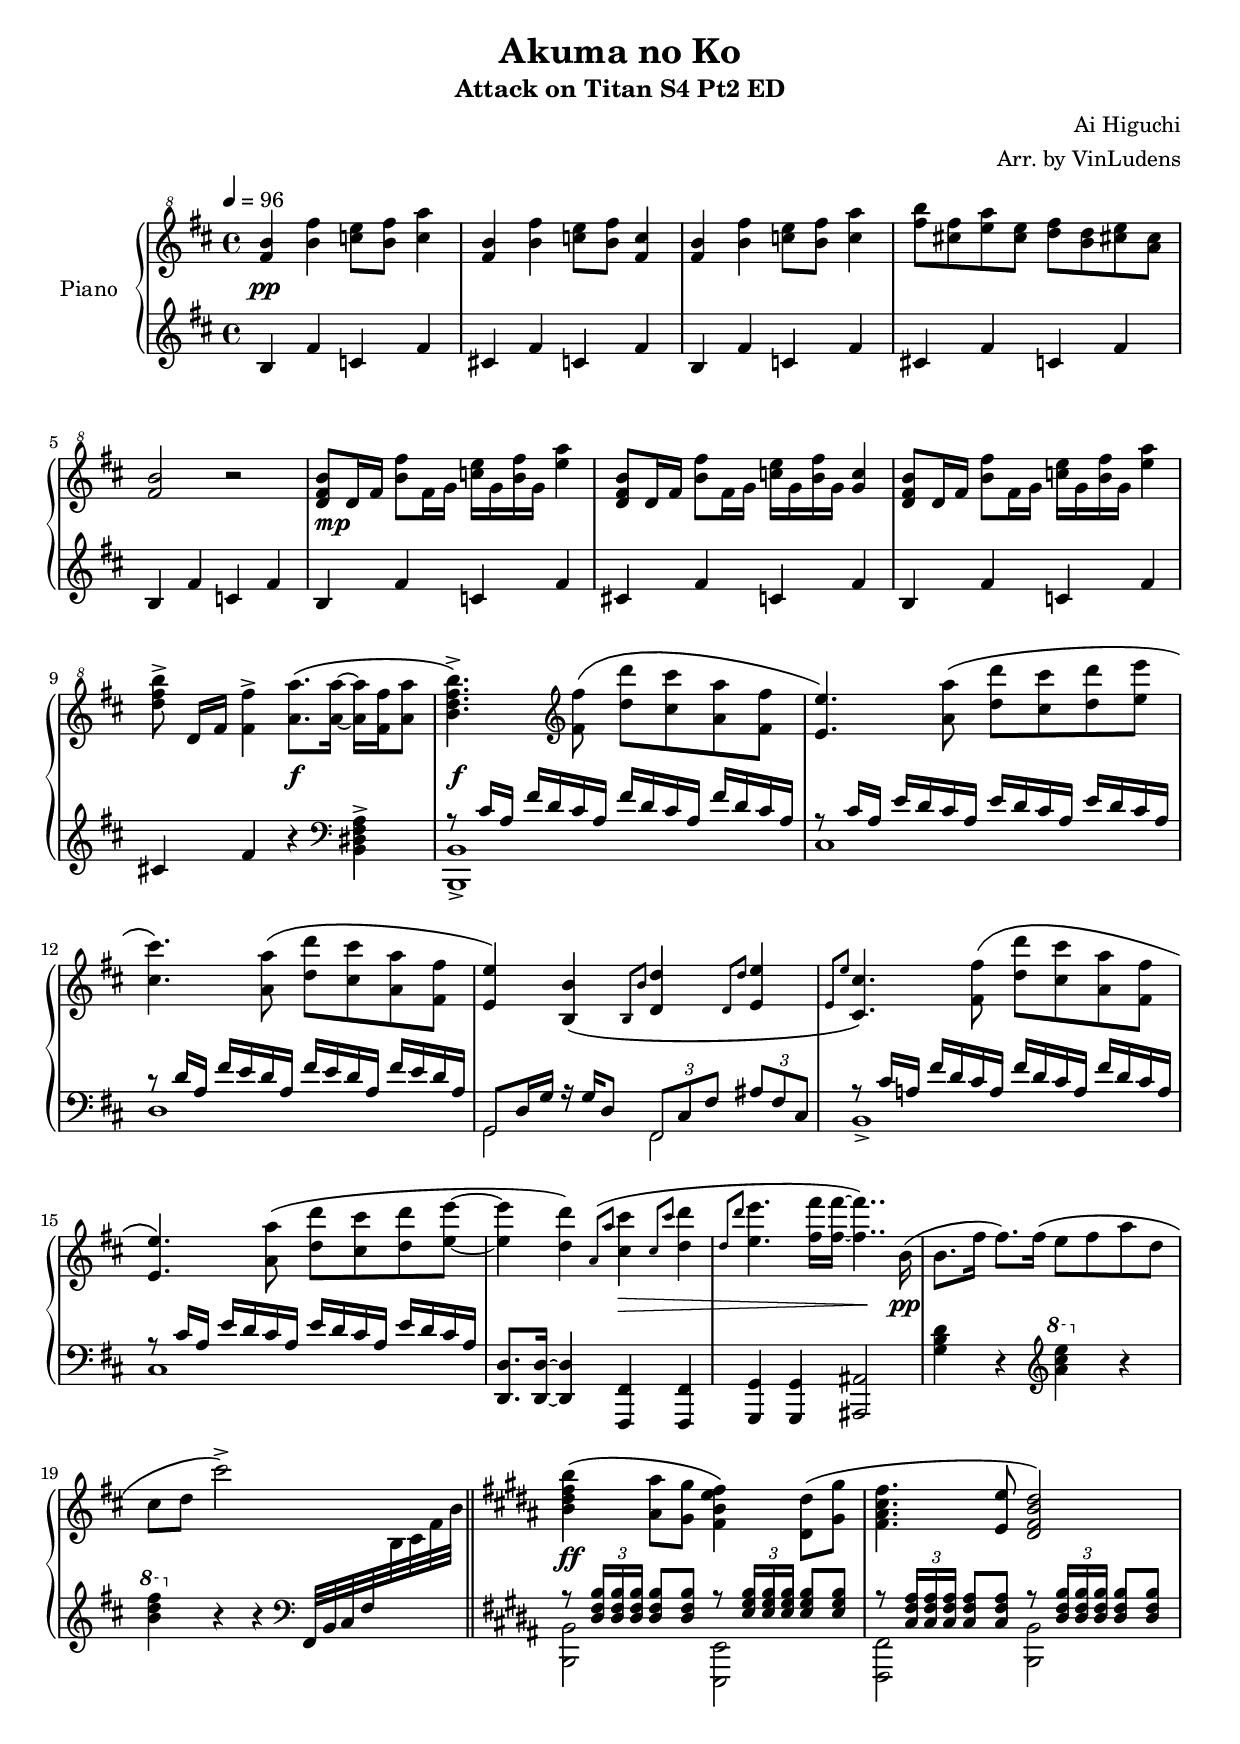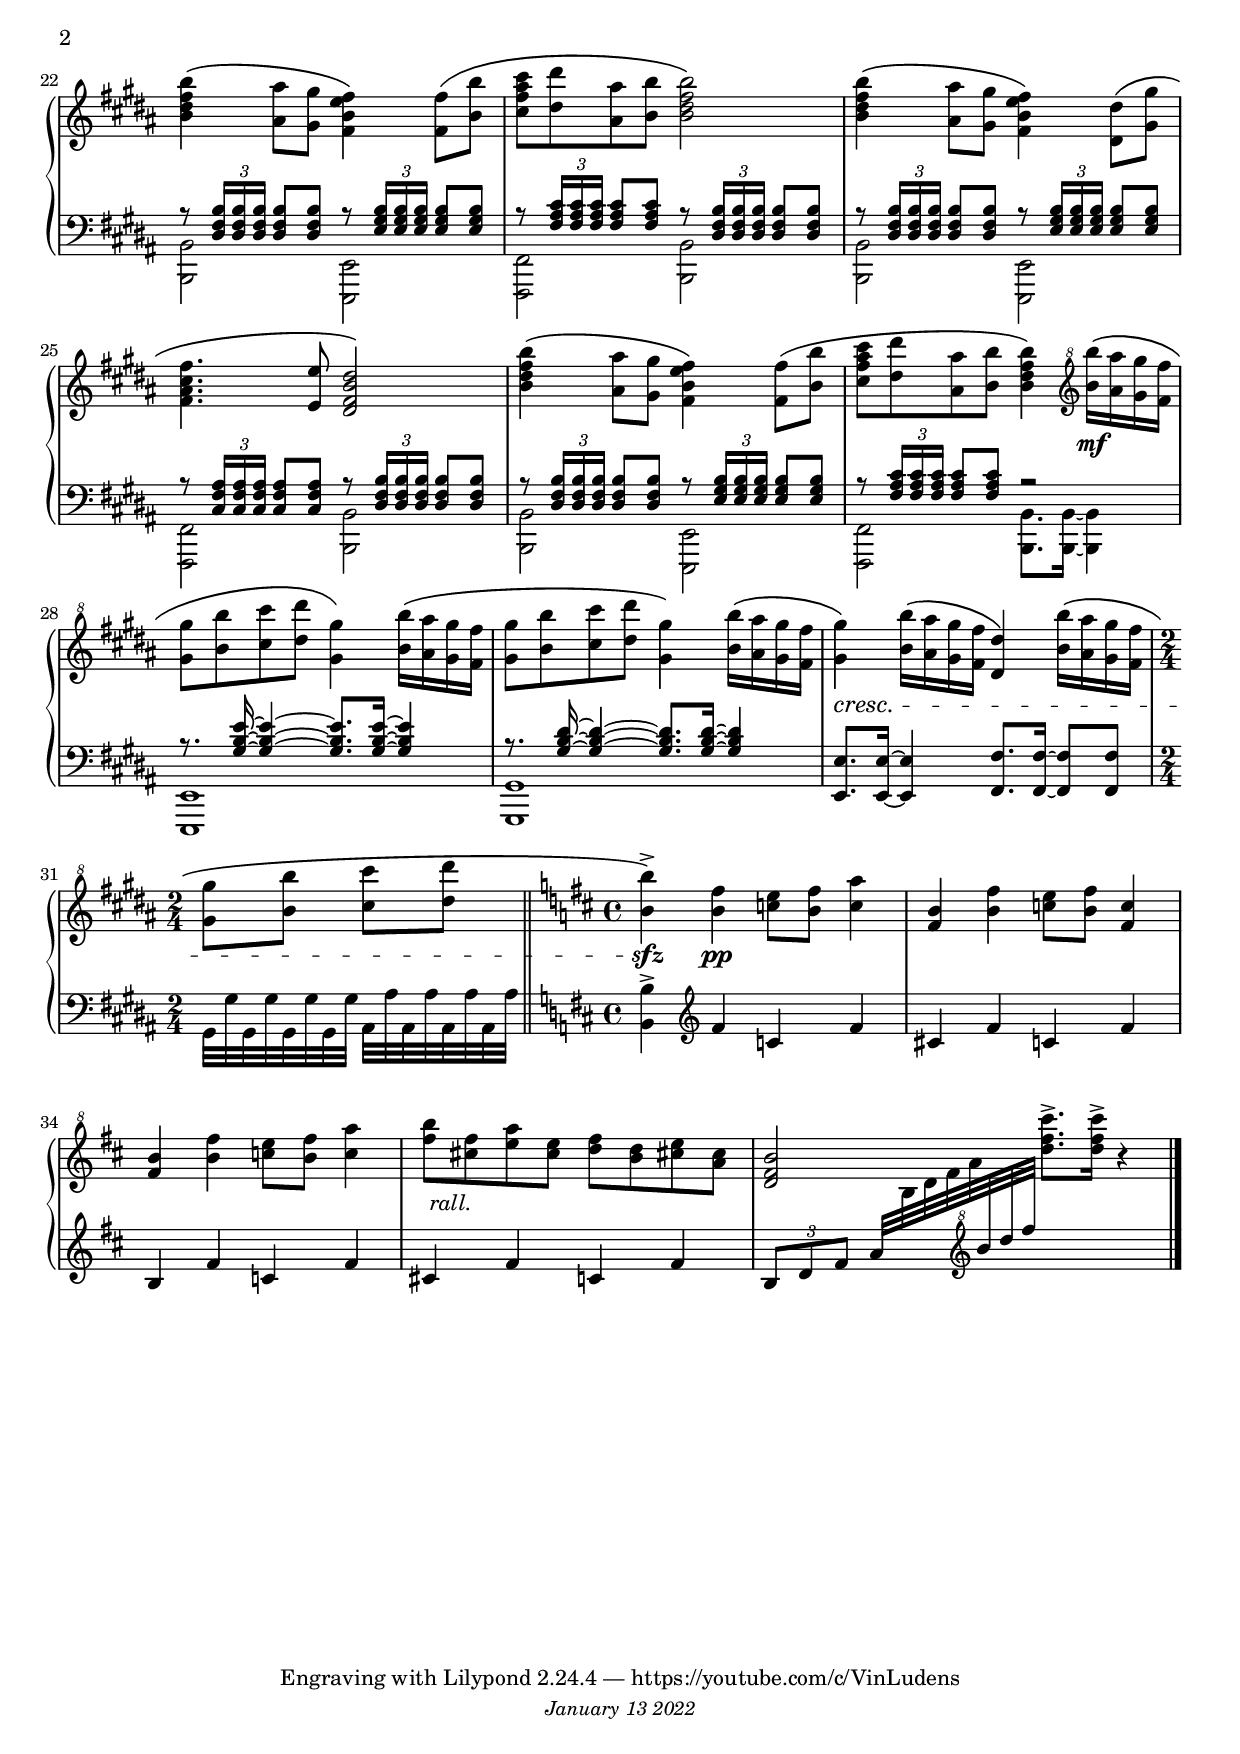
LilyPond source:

\version "2.22.1"

date = #(strftime "%B %d %Y" (localtime (current-time)))
\header {
  title = "Akuma no Ko"
  subtitle = "Attack on Titan S4 Pt2 ED"
  %instrument = "Piano"
  composer = "Ai Higuchi"
  arranger = "Arr. by VinLudens"
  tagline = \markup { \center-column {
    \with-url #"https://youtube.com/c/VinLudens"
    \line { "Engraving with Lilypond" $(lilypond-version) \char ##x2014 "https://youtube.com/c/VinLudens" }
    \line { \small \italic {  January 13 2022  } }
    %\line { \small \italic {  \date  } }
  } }
}

#(set-global-staff-size 19)
%showLastLength = R1 * 10

\paper {
  #(set-paper-size "a4")
}

\version "2.22.1"


global = {
  \key b \minor
  \time 4/4
  \tempo 4 = 96
}

%{
Some other usefull commands

Staves -------------------------------------------------------------------------

Use this to put notes into another staff
  \change Staff = "left" \voiceOne 

Notes --------------------------------------------------------------------------

Use this to merge heads
  \mergeDifferentlyHeadedOn
  \mergeDifferentlyDottedOn

Feathered beams for in-/decreasing tempo
  \override Beam.grow-direction = #LEFT or #RIGHT or #'()
  \featherDurations #(ly:make-moment f/l) { music expr }
NOTE: f/l represents the ratio between the durations of the
      first and last notes in the group

Arpeggios ----------------------------------------------------------------------

Use this to create cross-staff arpeggios
  \once \set PianoStaff.connectArpeggios = ##t

Using ties with arpeggios
  \set tieWaitForNote = ##t

Shape of Ties in Chords --------------------------------------------------------

Bug Report: https://gitlab.com/lilypond/lilypond/-/issues/1789
Using the '[-]\shape displacements item' command on a tie within a chord will
only apply the shape to the first tie. Workaround proposed in the Bug Report is
to set the ties explicitly such that we can avoid using the TieColumn object.

  < c~ e~ g~ > \once\override Tie.Column.positioning-done = #'() q

NOTE from bug report:
if we use \once, we have to put it at the time-step where the ties *complete*

Modifying broken spanners ------------------------------------------------------

Use the following to modify the parts of a broken spanner (i.e. line break)
  [-]\alterBroken property values item
This is an example of repositioning a broken phrasing slur
  \once\alterBroken positions #'((2.5 . 4) (5 . 2.5)) PhrasingSlur

Collision ----------------------------------------------------------------------

use this to suppress the warning about clashing notes. Please note that this
does not just suppress warnings but stops LilyPond trying to resolve
collisions at all and so may have unintended results unless used with care.

  ignore = \override NoteColumn.ignore-collision = ##t
use: \ignore { ... }

Ottavation ---------------------------------------------------------------------

http://lilypond.org/doc/v2.18/Documentation/notation/displaying-pitches#ottava-brackets 
Use this if you have multiple voices and an ottava that makes unwanted displacements.
     
  --> normal music
  \set Staff.ottavation = #"8vb"
  \once \override Staff.OttavaBracket.direction = #DOWN
  \set Voice.middleCPosition = #(+ 6 7)
  --> "ottavated" music
  \unset Staff.ottavation
  \unset Voice.middleCPosition
  --> normal music
%}

\version "2.22.1"
\version "2.22.1"


global = {
  \key b \minor
  \time 4/4
  \tempo 4 = 96
}

%{
Some other usefull commands

Staves -------------------------------------------------------------------------

Use this to put notes into another staff
  \change Staff = "left" \voiceOne 

Notes --------------------------------------------------------------------------

Use this to merge heads
  \mergeDifferentlyHeadedOn
  \mergeDifferentlyDottedOn

Feathered beams for in-/decreasing tempo
  \override Beam.grow-direction = #LEFT or #RIGHT or #'()
  \featherDurations #(ly:make-moment f/l) { music expr }
NOTE: f/l represents the ratio between the durations of the
      first and last notes in the group

Arpeggios ----------------------------------------------------------------------

Use this to create cross-staff arpeggios
  \once \set PianoStaff.connectArpeggios = ##t

Using ties with arpeggios
  \set tieWaitForNote = ##t

Shape of Ties in Chords --------------------------------------------------------

Bug Report: https://gitlab.com/lilypond/lilypond/-/issues/1789
Using the '[-]\shape displacements item' command on a tie within a chord will
only apply the shape to the first tie. Workaround proposed in the Bug Report is
to set the ties explicitly such that we can avoid using the TieColumn object.

  < c~ e~ g~ > \once\override Tie.Column.positioning-done = #'() q

NOTE from bug report:
if we use \once, we have to put it at the time-step where the ties *complete*

Modifying broken spanners ------------------------------------------------------

Use the following to modify the parts of a broken spanner (i.e. line break)
  [-]\alterBroken property values item
This is an example of repositioning a broken phrasing slur
  \once\alterBroken positions #'((2.5 . 4) (5 . 2.5)) PhrasingSlur

Collision ----------------------------------------------------------------------

use this to suppress the warning about clashing notes. Please note that this
does not just suppress warnings but stops LilyPond trying to resolve
collisions at all and so may have unintended results unless used with care.

  ignore = \override NoteColumn.ignore-collision = ##t
use: \ignore { ... }

Ottavation ---------------------------------------------------------------------

http://lilypond.org/doc/v2.18/Documentation/notation/displaying-pitches#ottava-brackets 
Use this if you have multiple voices and an ottava that makes unwanted displacements.
     
  --> normal music
  \set Staff.ottavation = #"8vb"
  \once \override Staff.OttavaBracket.direction = #DOWN
  \set Voice.middleCPosition = #(+ 6 7)
  --> "ottavated" music
  \unset Staff.ottavation
  \unset Voice.middleCPosition
  --> normal music
%}


right = \absolute {
  \global \clef "treble^8"
  <fis'' b''>4 <b'' fis'''> <c''' e'''>8 <b'' fis'''> <c''' a'''>4 |
  <fis'' b''>4 <b'' fis'''> <c''' e'''>8 <b'' fis'''> <fis'' c'''>4 |
  <fis'' b''>4 <b'' fis'''> <c''' e'''>8 <b'' fis'''> <c''' a'''>4 |
  <fis''' b'''>8 <cis''' fis'''> <e''' a'''> <cis''' e'''> <d''' fis'''> <b'' d'''> <cis''' e'''> <a'' cis'''> |
  <fis'' b''>2 r |
  <d'' fis'' b''>8 d''16 fis'' <b'' fis'''>8 fis''16 g'' <c''' e'''> g'' <b'' fis'''> g'' <e''' a'''>4 |
  <d'' fis'' b''>8 d''16 fis'' <b'' fis'''>8 fis''16 g'' <c''' e'''> g'' <b'' fis'''> g'' <g'' c'''>4 |
  <d'' fis'' b''>8 d''16 fis'' <b'' fis'''>8 fis''16 g'' <c''' e'''> g'' <b'' fis'''> g'' <e''' a'''>4 |
  <d''' fis''' b'''>8-> d''16[ fis''] <fis'' fis'''>4-> <a'' a'''>8.\( <a'' a'''>16 ~ 16 <fis'' fis'''> <a'' a'''>8 |
  
  
  <b'' d''' fis''' b'''>4.->\) \clef "treble" \shape #'((0 . -1.5) (0 . 2.5) (0 . -2) (-0.4 . -1.5)) PhrasingSlur <fis' fis''>8\( <d'' d'''> <cis'' cis'''> <a' a''> <fis' fis''> |
  <e' e''>4.\) <a' a''>8\( <d'' d'''> <cis'' cis'''> <d'' d'''> <e'' e'''> |
  <cis'' cis'''>4.\) \shape #'((0 . -0.5) (0 . 1) (0 . -0.5) (0 . 0)) PhrasingSlur <a' a''>8\( <d'' d'''> <cis'' cis'''> <a' a''> <fis' fis''> |
  <e' e''>4\) <b b'>\( \grace { b8 b' } <d' d''>4 \grace { d'8 d'' } <e' e''>4 |
  \grace { e'8 e'' } <cis' cis''>4.\) \shape #'((0 . -1.5) (0 . 2.5) (0 . -1) (0 . 0)) PhrasingSlur <fis' fis''>8\( <d'' d'''> <cis'' cis'''> <a' a''> <fis' fis''> |
  <e' e''>4.\) <a' a''>8\( <d'' d'''> <cis'' cis'''> <d'' d'''> <e'' e'''> ~ |










  4 <d'' d'''>\) \grace { a'8\( a'' } <cis'' cis'''>4 \grace { cis''8 cis''' } <d'' d'''>4 |
  \grace { d''8 d''' } <e'' e'''>4. <fis'' fis'''>16 <fis'' fis'''> ~ 4..\) b'16\( |
  b'8. fis''16 fis''8.\) fis''16\( e''8 fis'' a'' d'' |
  cis'' d'' cis'''2->\) \change Staff = "left" \clef "bass" \once\override Beam.positions = #'(3 . 7.3) \stemUp fis,32 b, cis fis \change Staff = "right" \stemDown b cis' fis' b' \stemNeutral |

  \bar "||" \key b \major

  <b' dis'' fis'' b''>4\( <ais' ais''>8 <gis' gis''> <fis' b' e'' fis''>4\) \once\override PhrasingSlur.positions = #'(2.5 . 4) <dis' dis''>8\( <gis' gis''> |
  <fis' ais' cis'' fis''>4. <e' e''>8 <dis' fis' b' dis''>2\) |
  <b' dis'' fis'' b''>4\( <ais' ais''>8 <gis' gis''> <fis' b' e'' fis''>4\) \shape #'((0 . 0) (1 . 2) (0 . 0) (0 . 0)) PhrasingSlur <fis' fis''>8\( <b' b''> |
  <cis'' fis'' ais'' cis'''>8 <dis'' dis'''> <ais' ais''> <b' b''> <b' dis'' fis'' b''>2\) |
  <b' dis'' fis'' b''>4\( <ais' ais''>8 <gis' gis''> <fis' b' e'' fis''>4\) <dis' dis''>8\( <gis' gis''> |
  <fis' ais' cis'' fis''>4. <e' e''>8 <dis' fis' b' dis''>2\) |
  <b' dis'' fis'' b''>4\( <ais' ais''>8 <gis' gis''> <fis' b' e'' fis''>4\) <fis' fis''>8\( <b' b''> |
  <cis'' fis'' ais'' cis'''>8 <dis'' dis'''> <ais' ais''> <b' b''> <b' dis'' fis'' b''>4\) \clef "treble^8" \shape #'(() ((0 . -0.5) (0 . 0) (0 . 2) (0 . 0))) PhrasingSlur <b'' b'''>16\( <ais'' ais'''> <gis'' gis'''> <fis'' fis'''>|
  













  
  <gis'' gis'''>8 <b'' b'''> <cis''' cis''''> <dis''' dis''''> <gis'' gis'''>4\) <b'' b'''>16\( <ais'' ais'''> <gis'' gis'''> <fis'' fis'''> |
  <gis'' gis'''>8 <b'' b'''> <cis''' cis''''> <dis''' dis''''> <gis'' gis'''>4\) <b'' b'''>16\( <ais'' ais'''> <gis'' gis'''> <fis'' fis'''> |
  <gis'' gis'''>4\) <b'' b'''>16\( <ais'' ais'''> <gis'' gis'''> <fis'' fis'''> <dis'' dis'''>4\) <b'' b'''>16\( <ais'' ais'''> <gis'' gis'''> <fis'' fis'''> |
  \time 2/4 <gis'' gis'''>8 <b'' b'''> <cis''' cis''''> <dis''' dis''''> |









  
  \bar "||" \key b \minor
  \time 4/4 <b'' b'''>4->\) <b'' fis'''> <c''' e'''>8 <b'' fis'''> <c''' a'''>4 |
  <fis'' b''>4 <b'' fis'''> <c''' e'''>8 <b'' fis'''> <fis'' c'''>4 |
  <fis'' b''>4 <b'' fis'''> <c''' e'''>8 <b'' fis'''> <c''' a'''>4 |
  <fis''' b'''>8 <cis''' fis'''> <e''' a'''> <cis''' e'''> <d''' fis'''> <b'' d'''> <cis''' e'''> <a'' cis'''> |
  <d'' fis'' b''>2 <d''' fis''' cis''''>8.-> 16-> r4 |
  
  \bar "|."
  
%}
}

\version "2.22.1"
\version "2.22.1"


global = {
  \key b \minor
  \time 4/4
  \tempo 4 = 96
}

%{
Some other usefull commands

Staves -------------------------------------------------------------------------

Use this to put notes into another staff
  \change Staff = "left" \voiceOne 

Notes --------------------------------------------------------------------------

Use this to merge heads
  \mergeDifferentlyHeadedOn
  \mergeDifferentlyDottedOn

Feathered beams for in-/decreasing tempo
  \override Beam.grow-direction = #LEFT or #RIGHT or #'()
  \featherDurations #(ly:make-moment f/l) { music expr }
NOTE: f/l represents the ratio between the durations of the
      first and last notes in the group

Arpeggios ----------------------------------------------------------------------

Use this to create cross-staff arpeggios
  \once \set PianoStaff.connectArpeggios = ##t

Using ties with arpeggios
  \set tieWaitForNote = ##t

Shape of Ties in Chords --------------------------------------------------------

Bug Report: https://gitlab.com/lilypond/lilypond/-/issues/1789
Using the '[-]\shape displacements item' command on a tie within a chord will
only apply the shape to the first tie. Workaround proposed in the Bug Report is
to set the ties explicitly such that we can avoid using the TieColumn object.

  < c~ e~ g~ > \once\override Tie.Column.positioning-done = #'() q

NOTE from bug report:
if we use \once, we have to put it at the time-step where the ties *complete*

Modifying broken spanners ------------------------------------------------------

Use the following to modify the parts of a broken spanner (i.e. line break)
  [-]\alterBroken property values item
This is an example of repositioning a broken phrasing slur
  \once\alterBroken positions #'((2.5 . 4) (5 . 2.5)) PhrasingSlur

Collision ----------------------------------------------------------------------

use this to suppress the warning about clashing notes. Please note that this
does not just suppress warnings but stops LilyPond trying to resolve
collisions at all and so may have unintended results unless used with care.

  ignore = \override NoteColumn.ignore-collision = ##t
use: \ignore { ... }

Ottavation ---------------------------------------------------------------------

http://lilypond.org/doc/v2.18/Documentation/notation/displaying-pitches#ottava-brackets 
Use this if you have multiple voices and an ottava that makes unwanted displacements.
     
  --> normal music
  \set Staff.ottavation = #"8vb"
  \once \override Staff.OttavaBracket.direction = #DOWN
  \set Voice.middleCPosition = #(+ 6 7)
  --> "ottavated" music
  \unset Staff.ottavation
  \unset Voice.middleCPosition
  --> normal music
%}


left = \absolute {
  \global \clef "treble"
  b4 fis' c' fis' |
  cis' fis' c' fis' |
  b4 fis' c' fis' |
  cis' fis' c' fis' |
  b fis' c' fis' |
  b4 fis' c' fis' |
  cis' fis' c' fis' |
  b4 fis' c' fis' |
  cis' fis' r \clef "bass" <b, dis fis a>-> |

  << { \voiceOne 
      r8 cis'16 a fis' d' cis' a fis' d' cis' a fis' d' cis' a |
      r8 cis'16 a e' d' cis' a e' d' cis' a e' d' cis' a |
      r8 d'16 a fis' e' d' a fis' e' d' a fis' e' d' a | \mergeDifferentlyHeadedOn
      g,8 d16 g r g d8 \tuplet 3/2 4 { fis, cis fis ais fis cis } | \mergeDifferentlyHeadedOff
      r8 cis'16 a fis' d' cis' a fis' d' cis' a fis' d' cis' a |
      r8 cis'16 a e' d' cis' a e' d' cis' a e' d' cis' a |
    }
    \new Voice { \voiceTwo 
      <b,, b,>1-> |
      cis1 |
      d1 |
      g,2 fis, |
      b,1-> |
      cis1 |
    }
  >> \oneVoice
  <d, d>8. <d, d>16\tweak minimum-length #2.5 ~ 4 <fis,, fis,>4 4 
  <g,, g,>4 4 <ais,, ais,>2 |
  <g b d'>4 r \clef "treble" \ottava 1 <a'' cis''' e'''> \ottava 0 r |
  \ottava 1 <b'' d''' fis'''>4 \ottava 0 r r s |

  \bar "||" \key b \major
  
  << { \voiceOne 
      r8 \tuplet 3/2 { <dis fis b>16 16 16 } 8 8 r8 \tuplet 3/2 { <e gis b>16 16 16 } 8 8 |
      r8 \tuplet 3/2 { <cis fis ais>16 16 16 } 8 8 r8 \tuplet 3/2 { <dis fis b>16 16 16 } 8 8 |
      r8 \tuplet 3/2 { <dis fis b>16 16 16 } 8 8 r8 \tuplet 3/2 { <e gis b>16 16 16 } 8 8 |
      r8 \tuplet 3/2 {  <fis ais cis'>16 16 16 } 8 8 r8 \tuplet 3/2 { <dis fis b>16 16 16 } 8 8 |
      r8 \tuplet 3/2 { <dis fis b>16 16 16 } 8 8 r8 \tuplet 3/2 { <e gis b>16 16 16 } 8 8 |
      r8 \tuplet 3/2 { <cis fis ais>16 16 16 } 8 8 r8 \tuplet 3/2 { <dis fis b>16 16 16 } 8 8 |
      r8 \tuplet 3/2 { <dis fis b>16 16 16 } 8 8 r8 \tuplet 3/2 { <e gis b>16 16 16 } 8 8 |
      r8 \tuplet 3/2 {  <fis ais cis'>16 16 16 } 8 8 r2 |
    }
    \new Voice { \voiceTwo 
      <b,, b,>2 <e,, e,> |
      <fis,, fis,>2 <b,, b,> |
      <b,, b,>2 <e,, e,> |
      <fis,, fis,>2 <b,, b,> |
      <b,, b,>2 <e,, e,> |
      <fis,, fis,>2 <b,, b,> |
      <b,, b,>2 <e,, e,> |
      <fis,, fis,>2 <b,, b,>8. 16 ~ 4 |
    }
  >> \oneVoice

  << { \voiceOne 
      r8. <gis b e'>16\tweak minimum-length #2.7 ~ 4 ~ 8. 16\tweak minimum-length #2.7 ~ 4 |
      r8. <gis b dis'>16\tweak minimum-length #3.2 ~ 4 ~ 8. 16\tweak minimum-length #2.7 ~ 4 |
      s1 |
      \time 2/4 s2 |
    }
    \new Voice { \voiceTwo 
      <e,, e,>1 |
      <gis,, gis,> | \oneVoice
      <e, e>8. 16 ~ 4 <fis, fis>8.  16 ~ 8 8 |
      \stemDown \time 2/4 \repeat unfold 4 { gis,32 gis } \repeat unfold 4 { ais,32 ais } | \stemNeutral
      
    }
  >> \oneVoice
  
  \bar "||" \key b \minor
  \time 4/4 <b, b>4-> \clef "treble" fis' c' fis' |
  cis' fis' c' fis' |
  b4 fis' c' fis' |
  cis' fis' c' fis' |
  \tuplet 3/2 { b8 d' fis' } \once\override Beam.positions = #'(3.2 . 9.2) a'32 \change Staff = "right" b' d'' fis'' a'' \change Staff = "left" \clef "treble^8" b'' d''' fis''' s2 |
  
  \bar "|."
  
%}
}

\version "2.22.1"
\version "2.22.1"


global = {
  \key b \minor
  \time 4/4
  \tempo 4 = 96
}

%{
Some other usefull commands

Staves -------------------------------------------------------------------------

Use this to put notes into another staff
  \change Staff = "left" \voiceOne 

Notes --------------------------------------------------------------------------

Use this to merge heads
  \mergeDifferentlyHeadedOn
  \mergeDifferentlyDottedOn

Feathered beams for in-/decreasing tempo
  \override Beam.grow-direction = #LEFT or #RIGHT or #'()
  \featherDurations #(ly:make-moment f/l) { music expr }
NOTE: f/l represents the ratio between the durations of the
      first and last notes in the group

Arpeggios ----------------------------------------------------------------------

Use this to create cross-staff arpeggios
  \once \set PianoStaff.connectArpeggios = ##t

Using ties with arpeggios
  \set tieWaitForNote = ##t

Shape of Ties in Chords --------------------------------------------------------

Bug Report: https://gitlab.com/lilypond/lilypond/-/issues/1789
Using the '[-]\shape displacements item' command on a tie within a chord will
only apply the shape to the first tie. Workaround proposed in the Bug Report is
to set the ties explicitly such that we can avoid using the TieColumn object.

  < c~ e~ g~ > \once\override Tie.Column.positioning-done = #'() q

NOTE from bug report:
if we use \once, we have to put it at the time-step where the ties *complete*

Modifying broken spanners ------------------------------------------------------

Use the following to modify the parts of a broken spanner (i.e. line break)
  [-]\alterBroken property values item
This is an example of repositioning a broken phrasing slur
  \once\alterBroken positions #'((2.5 . 4) (5 . 2.5)) PhrasingSlur

Collision ----------------------------------------------------------------------

use this to suppress the warning about clashing notes. Please note that this
does not just suppress warnings but stops LilyPond trying to resolve
collisions at all and so may have unintended results unless used with care.

  ignore = \override NoteColumn.ignore-collision = ##t
use: \ignore { ... }

Ottavation ---------------------------------------------------------------------

http://lilypond.org/doc/v2.18/Documentation/notation/displaying-pitches#ottava-brackets 
Use this if you have multiple voices and an ottava that makes unwanted displacements.
     
  --> normal music
  \set Staff.ottavation = #"8vb"
  \once \override Staff.OttavaBracket.direction = #DOWN
  \set Voice.middleCPosition = #(+ 6 7)
  --> "ottavated" music
  \unset Staff.ottavation
  \unset Voice.middleCPosition
  --> normal music
%}


crescPoco = \tweak DynamicText.self-alignment-X #LEFT 
        #(make-dynamic-script (markup #:normal-text #:italic "cresc. poco a poco"))

rit = \tweak DynamicText.self-alignment-X #LEFT #(make-dynamic-script
  (markup #:normal-text #:italic "rit."))

rall = \tweak DynamicText.self-alignment-X #LEFT #(make-dynamic-script
  (markup #:normal-text #:italic "rall."))

dynamics = {
  \global
  % allow text in the dynamics block to be centered vertically
  % \override TextScript.extra-offset = #'(0 . 1)
  s1\pp | s1*4 |
  %\once\override DynamicText.X-offset = #0 
  s1-\tweak X-offset #0 -\mp | s1*2 |
  s2 s2\f |
  s1\f | s1*5 |
  s2 s2\> |
  s2 s4\! s8. s16\pp | s1*2 |
  s1\ff | s1*6 |
  s2. s4\mf | s1*2 |
  s1\cresc | s2 |
  s4\sfz s2.\pp | s1*2 |
  s1\rall |
%}
}


\score {
  \new PianoStaff \with {
    instrumentName = "Piano"
  } << \accidentalStyle piano
    \new Staff = "right" \with {
      midiInstrument = "acoustic grand"
    } \right
    \new Dynamics = "Dynamics" \dynamics
    \new Staff = "left" \with {
      midiInstrument = "acoustic grand"
    } { \clef bass \left }
  >>
  \layout { }
  \midi {
    %\tempo 4=80
    \set Staff.midiMaximumVolume = #0.7
  }
}
